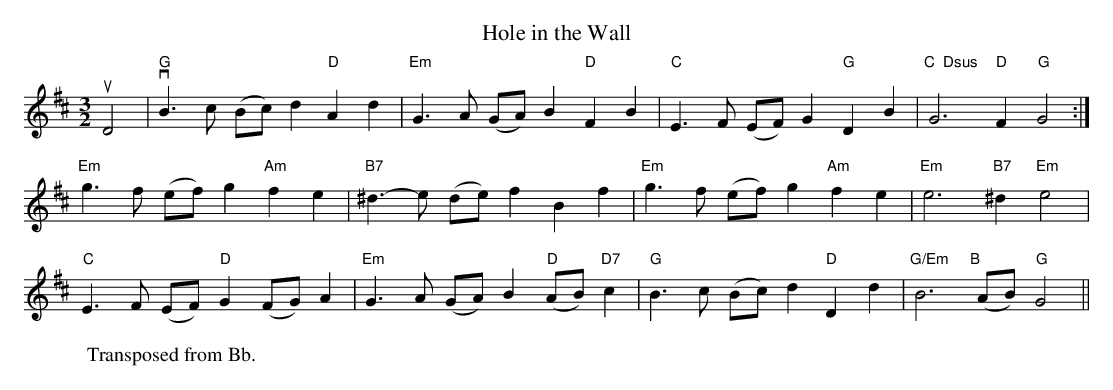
X:1
T:Hole in the Wall
W:Transposed from Bb.
M:3/2
L:1/4
K:D
uD2 | "G" vB>-c (B/c/) d "D" A d | "Em" G>A (G/A/) B "D" F B | "C" E>-F (E/F/) G "G" D B | "C  Dsus" G3 "D" F "G" G2 :|
"Em" g>-f (e/f/) g "Am" f e | "B7" ^d>-e (d/e/) f B f | "Em" g>-f (e/f/) g "Am" f e | "Em" e3 "B7" ^d "Em" e2 |
"C" E>-F (E/F/) "D"G (F/G/) A | "Em" G>-A (G/A/) B "D" (A/B/) "D7" c | "G" B>-c (B/c/) d "D" D d | "G/Em     B" B3 (A/B/) "G" G2 ||
